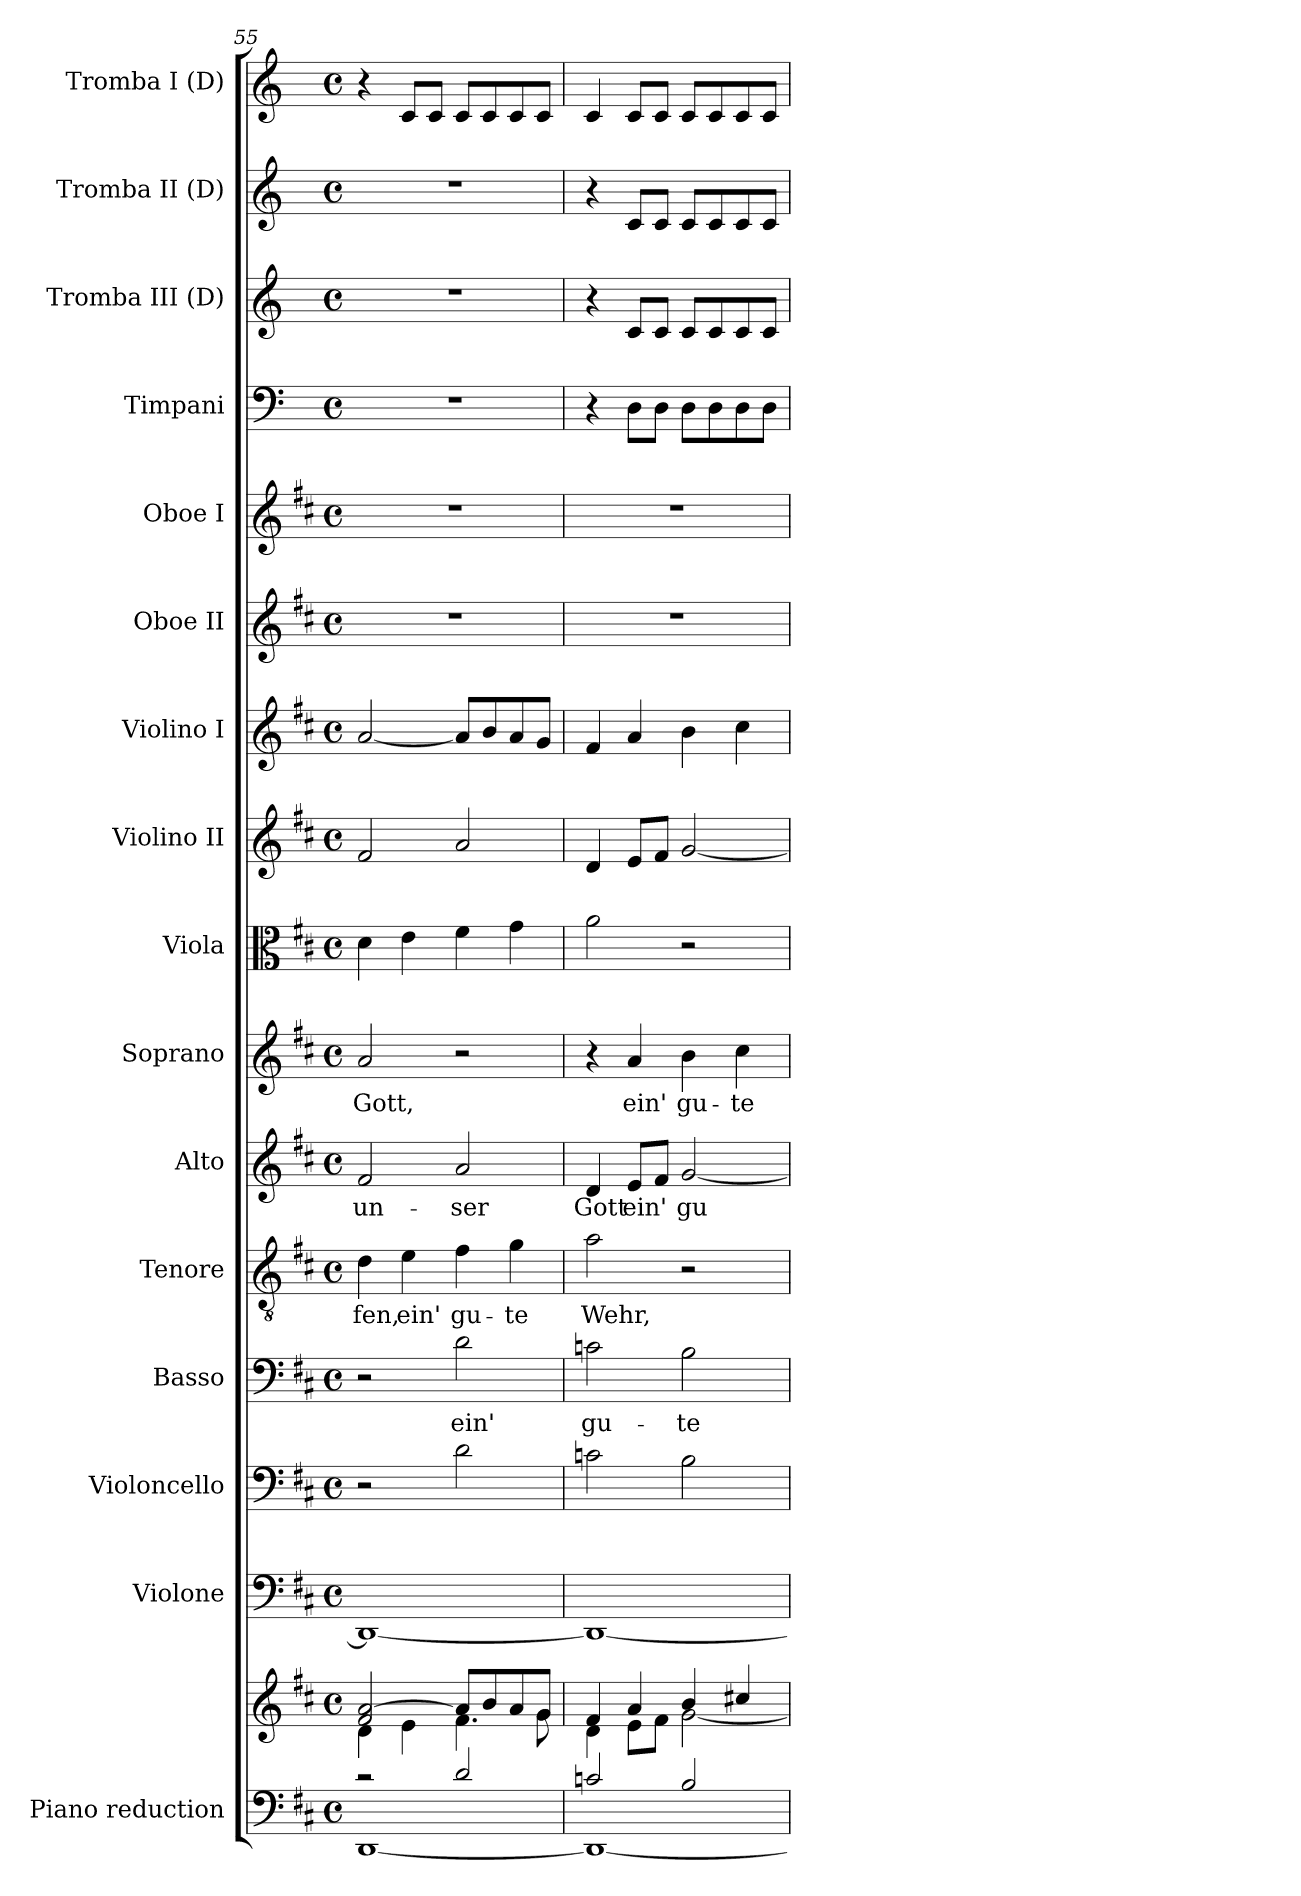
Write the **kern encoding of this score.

**kern	**kern	**kern	**kern	**kern	**text	**kern	**text	**kern	**text	**kern	**text	**kern	**kern	**kern	**kern	**kern	**kern	**kern	**kern	**kern
*part16	*part16	*part15	*part14	*part13	*part13	*part12	*part12	*part11	*part11	*part10	*part10	*part9	*part8	*part7	*part6	*part5	*part4	*part3	*part2	*part1
*staff17	*staff16	*staff15	*staff14	*staff13	*staff13	*staff12	*staff12	*staff11	*staff11	*staff10	*staff10	*staff9	*staff8	*staff7	*staff6	*staff5	*staff4	*staff3	*staff2	*staff1
*I"Piano reduction	*	*I"Violone	*I"Violoncello	*I"Basso	*	*I"Tenore	*	*I"Alto	*	*I"Soprano	*	*I"Viola	*I"Violino II	*I"Violino I	*I"Oboe II	*I"Oboe I	*I"Timpani	*I"Tromba III (D)	*I"Tromba II (D)	*I"Tromba I (D)
*I'Pno	*	*	*	*	*	*	*	*	*	*	*	*	*	*	*I'Ob	*I'Ob	*I'Timp	*	*	*
*clefF4	*clefG2	*clefF4	*clefF4	*clefF4	*	*clefGv2	*	*clefG2	*	*clefG2	*	*clefC3	*clefG2	*clefG2	*clefG2	*clefG2	*clefF4	*clefG2	*clefG2	*clefG2
*	*	*ITrd7c12	*	*	*	*	*	*	*	*	*	*	*	*	*	*	*	*ITrd-1c-2	*ITrd-1c-2	*ITrd-1c-2
*k[f#c#]	*k[f#c#]	*k[f#c#]	*k[f#c#]	*k[f#c#]	*	*k[f#c#]	*	*k[f#c#]	*	*k[f#c#]	*	*k[f#c#]	*k[f#c#]	*k[f#c#]	*k[f#c#]	*k[f#c#]	*k[]	*k[f#c#]	*k[f#c#]	*k[f#c#]
*M4/4	*M4/4	*M4/4	*M4/4	*M4/4	*	*M4/4	*	*M4/4	*	*M4/4	*	*M4/4	*M4/4	*M4/4	*M4/4	*M4/4	*M4/4	*M4/4	*M4/4	*M4/4
*met(c)	*met(c)	*met(c)	*met(c)	*met(c)	*	*met(c)	*	*met(c)	*	*met(c)	*	*met(c)	*met(c)	*met(c)	*met(c)	*met(c)	*met(c)	*met(c)	*met(c)	*met(c)
=55	=55	=55	=55	=55	=55	=55	=55	=55	=55	=55	=55	=55	=55	=55	=55	=55	=55	=55	=55	=55
*^	*^	*	*	*	*	*	*	*	*	*	*	*	*	*	*	*	*	*	*	*
!	!	!	!	!	!	!	!	!	!LO:LY:b	!	!LO:LY:b	!	!LO:LY:b	!	!	!	!	!	!	!	!	!
2r	[1DD	2f#/ [2a/	4d\	1DDD_	2r	2r	.	4d\	fen,	2f#/	un-	2a/	Gott,	4d\	2f#/	[2a/	1r	1r	1r	1r	1r	4r
!	!	!	!	!	!	!	!	!	!LO:LY:b	!	!	!	!	!	!	!	!	!	!	!	!	!
.	.	.	4e\	.	.	.	.	4e\	ein'	.	.	.	.	4e\	.	.	.	.	.	.	.	8d/L
.	.	.	.	.	.	.	.	.	.	.	.	.	.	.	.	.	.	.	.	.	.	8d/J
!	!	!	!	!	!	!	!LO:LY:b	!	!LO:LY:b	!	!LO:LY:b	!	!	!	!	!	!	!	!	!	!	!
2d/	.	8a/L]	4.f#\	.	2d\	2d\	ein'	4f#\	gu-	2a/	ser	2r	.	4f#\	2a/	8a/L]	.	.	.	.	.	8d/L
.	.	8b/	.	.	.	.	.	.	.	.	.	.	.	.	.	8b/	.	.	.	.	.	8d/
!	!	!	!	!	!	!	!	!	!LO:LY:b	!	!	!	!	!	!	!	!	!	!	!	!	!
.	.	8a/	.	.	.	.	.	4g\	te	.	.	.	.	4g\	.	8a/	.	.	.	.	.	8d/
.	.	8g/J	8g\	.	.	.	.	.	.	.	.	.	.	.	.	8g/J	.	.	.	.	.	8d/J
!!LO:PB:g=z
=56	=56	=56	=56	=56	=56	=56	=56	=56	=56	=56	=56	=56	=56	=56	=56	=56	=56	=56	=56	=56	=56	=56
!	!	!	!	!	!	!	!LO:LY:b	!	!LO:LY:b	!	!LO:LY:b	!	!	!	!	!	!	!	!	!	!	!
2cn/	1DD_	4f#/	4d\	1DDD_	2cn\	2cn\	gu-	2a\	Wehr,	4d/	Gott	4r	.	2a\	4d/	4f#/	1r	1r	4r	4r	4r	4d/
!	!	!	!	!	!	!	!	!	!	!	!LO:LY:b	!	!LO:LY:b	!	!	!	!	!	!	!	!	!
.	.	4a/	8e\L	.	.	.	.	.	.	8e/L	ein'	4a/	ein'	.	8e/L	4a/	.	.	8D\L	8d/L	8d/L	8d/L
.	.	.	8f#\J	.	.	.	.	.	.	8f#/J	.	.	.	.	8f#/J	.	.	.	8D\J	8d/J	8d/J	8d/J
!	!	!	!	!	!	!	!LO:LY:b	!	!	!	!LO:LY:b	!	!LO:LY:b	!	!	!	!	!	!	!	!	!
2B/	.	4b/	[2g\	.	2B\	2B\	te	2r	.	[2g/	gu-	4b\	gu-	2r	[2g/	4b\	.	.	8D\L	8d/L	8d/L	8d/L
.	.	.	.	.	.	.	.	.	.	.	.	.	.	.	.	.	.	.	8D\	8d/	8d/	8d/
!	!	!	!	!	!	!	!	!	!	!	!	!	!LO:LY:b	!	!	!	!	!	!	!	!	!
.	.	4cc#X/	.	.	.	.	.	.	.	.	.	4cc#\	te	.	.	4cc#\	.	.	8D\	8d/	8d/	8d/
.	.	.	.	.	.	.	.	.	.	.	.	.	.	.	.	.	.	.	8D\J	8d/J	8d/J	8d/J
*v	*v	*	*	*	*	*	*	*	*	*	*	*	*	*	*	*	*	*	*	*	*	*
*	*v	*v	*	*	*	*	*	*	*	*	*	*	*	*	*	*	*	*	*	*	*
=	=	=	=	=	=	=	=	=	=	=	=	=	=	=	=	=	=	=	=	=
*-	*-	*-	*-	*-	*-	*-	*-	*-	*-	*-	*-	*-	*-	*-	*-	*-	*-	*-	*-	*-
